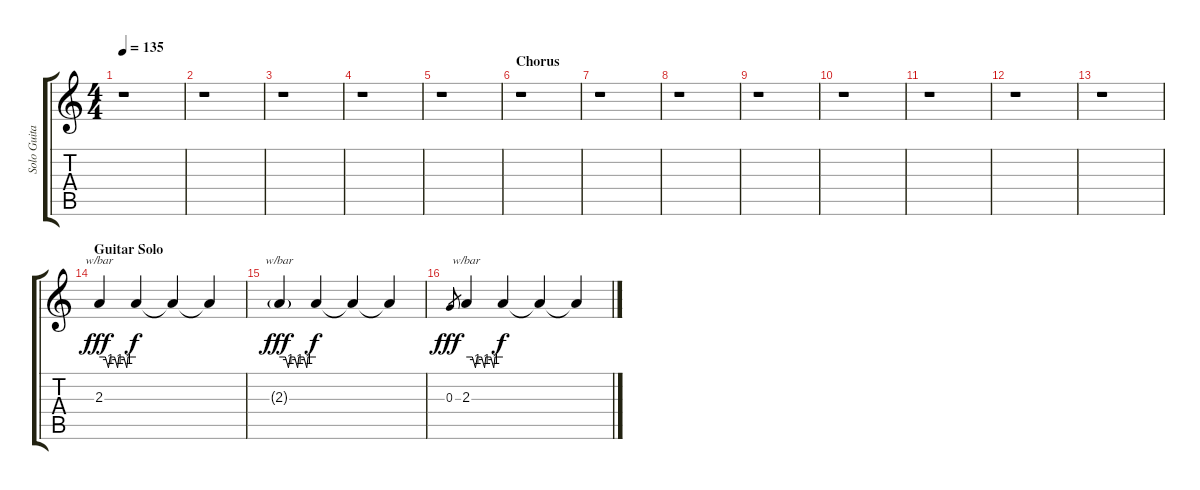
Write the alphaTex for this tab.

\track ("Solo Guitar" "Solo Guita") {instrument distortionguitar}
\staff {score tabs}
\tuning (E4 B3 G3 D3 A2 E2) {hide}
\ts (4 4)
\tempo 135
\clef g2
\ks c
r.1{dy f} |
r.1 |
r.1 |
r.1 |
r.1 |
\section ("" "Chorus")
r.1 |
r.1 |
r.1 |
r.1 |
r.1 |
r.1 |
r.1 |
r.1 |
\section ("" "Guitar Solo")
2.3.4{tbe (custom default 0 0 10 0 15 -4 18 0 20 0 25 0 30 -4 32 0 35 0 40 0 45 -4 47 0 51 0 60 0) dy fff} 2.3{t}.4{dy f} 2.3{t}.4 2.3{t}.4 |
2.3{g}.4{tbe (custom default 0 0 10 0 15 -4 18 0 20 0 25 0 30 -4 32 0 35 0 40 0 45 -4 47 0 51 0 60 0) dy fff} 2.3{t}.4{dy f} 2.3{t}.4 2.3{t}.4 |
0.3.8{gr dy fff} 2.3.4{tbe (custom default 0 0 10 0 15 -4 18 0 20 0 25 0 30 -4 32 0 35 0 40 0 45 -4 47 0 51 0 60 0)} 2.3{t}.4{dy f} 2.3{t}.4 2.3{t}.4
